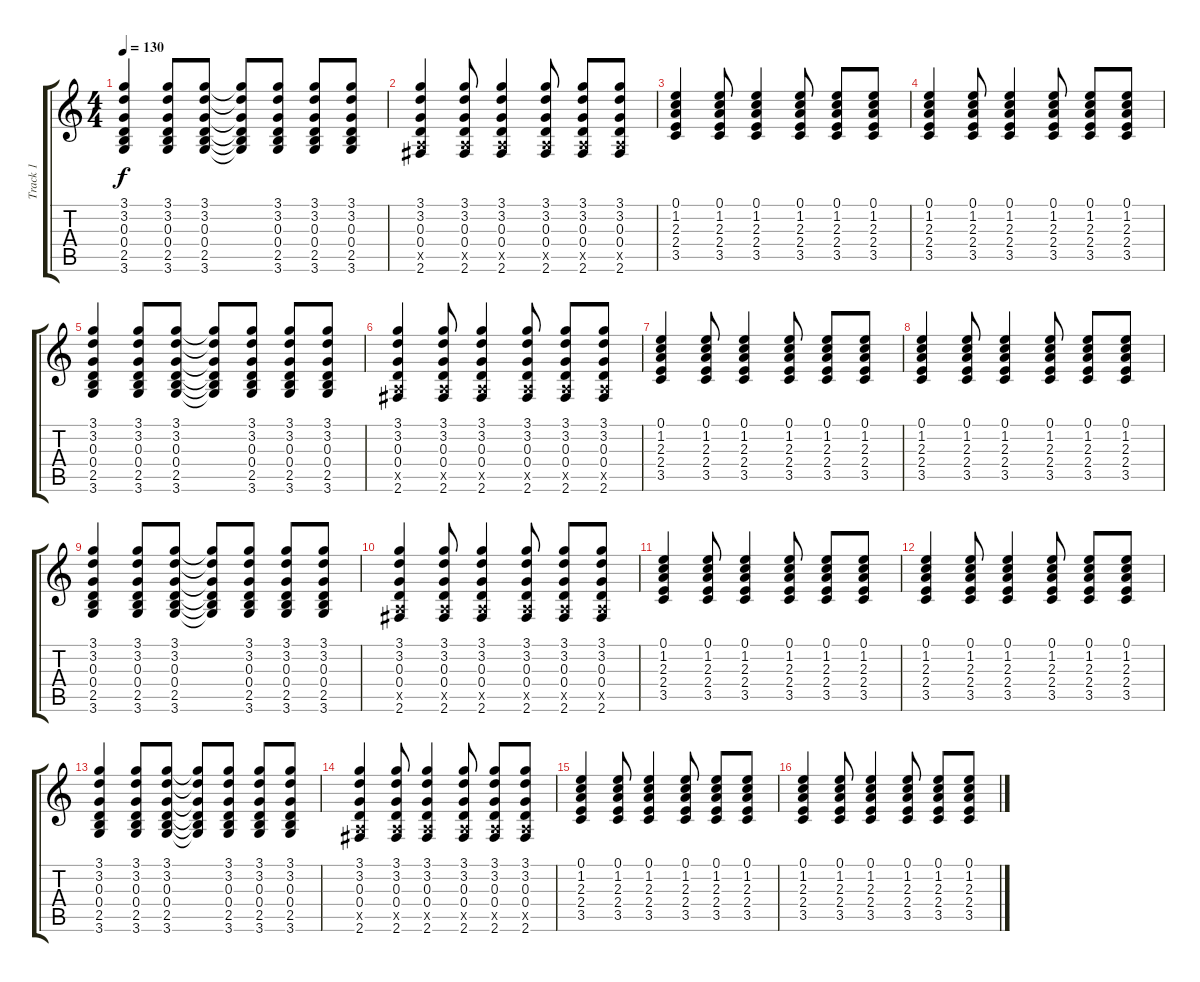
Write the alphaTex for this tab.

\track ("Track 1" "Track 1") {instrument acousticguitarnylon}
\staff {score tabs}
\tuning (E4 B3 G3 D3 A2 E2) {hide}
\ts (4 4)
\tempo 130
\clef g2
\ks c
(3.1 3.2 0.3 0.4 2.5 3.6).4{dy f instrument acousticguitarnylon} (3.1 3.2 0.3 0.4 2.5 3.6).8 (3.1 3.2 0.3 0.4 2.5 3.6).8 (3.1{t} 3.2{t} 0.3{t} 0.4{t} 2.5{t} 3.6{t}).8 (3.1 3.2 0.3 0.4 2.5 3.6).8 (3.1 3.2 0.3 0.4 2.5 3.6).8 (3.1 3.2 0.3 0.4 2.5 3.6).8 |
(3.1 3.2 0.3 0.4 0.5{x} 2.6).4 (3.1 3.2 0.3 0.4 0.5{x} 2.6).8 (3.1 3.2 0.3 0.4 0.5{x} 2.6).4 (3.1 3.2 0.3 0.4 0.5{x} 2.6).8 (3.1 3.2 0.3 0.4 0.5{x} 2.6).8 (3.1 3.2 0.3 0.4 0.5{x} 2.6).8 |
(0.1 1.2 2.3 2.4 3.5).4 (0.1 1.2 2.3 2.4 3.5).8 (0.1 1.2 2.3 2.4 3.5).4 (0.1 1.2 2.3 2.4 3.5).8 (0.1 1.2 2.3 2.4 3.5).8 (0.1 1.2 2.3 2.4 3.5).8 |
(0.1 1.2 2.3 2.4 3.5).4 (0.1 1.2 2.3 2.4 3.5).8 (0.1 1.2 2.3 2.4 3.5).4 (0.1 1.2 2.3 2.4 3.5).8 (0.1 1.2 2.3 2.4 3.5).8 (0.1 1.2 2.3 2.4 3.5).8 |
(3.1 3.2 0.3 0.4 2.5 3.6).4 (3.1 3.2 0.3 0.4 2.5 3.6).8 (3.1 3.2 0.3 0.4 2.5 3.6).8 (3.1{t} 3.2{t} 0.3{t} 0.4{t} 2.5{t} 3.6{t}).8 (3.1 3.2 0.3 0.4 2.5 3.6).8 (3.1 3.2 0.3 0.4 2.5 3.6).8 (3.1 3.2 0.3 0.4 2.5 3.6).8 |
(3.1 3.2 0.3 0.4 0.5{x} 2.6).4 (3.1 3.2 0.3 0.4 0.5{x} 2.6).8 (3.1 3.2 0.3 0.4 0.5{x} 2.6).4 (3.1 3.2 0.3 0.4 0.5{x} 2.6).8 (3.1 3.2 0.3 0.4 0.5{x} 2.6).8 (3.1 3.2 0.3 0.4 0.5{x} 2.6).8 |
(0.1 1.2 2.3 2.4 3.5).4 (0.1 1.2 2.3 2.4 3.5).8 (0.1 1.2 2.3 2.4 3.5).4 (0.1 1.2 2.3 2.4 3.5).8 (0.1 1.2 2.3 2.4 3.5).8 (0.1 1.2 2.3 2.4 3.5).8 |
(0.1 1.2 2.3 2.4 3.5).4 (0.1 1.2 2.3 2.4 3.5).8 (0.1 1.2 2.3 2.4 3.5).4 (0.1 1.2 2.3 2.4 3.5).8 (0.1 1.2 2.3 2.4 3.5).8 (0.1 1.2 2.3 2.4 3.5).8 |
(3.1 3.2 0.3 0.4 2.5 3.6).4 (3.1 3.2 0.3 0.4 2.5 3.6).8 (3.1 3.2 0.3 0.4 2.5 3.6).8 (3.1{t} 3.2{t} 0.3{t} 0.4{t} 2.5{t} 3.6{t}).8 (3.1 3.2 0.3 0.4 2.5 3.6).8 (3.1 3.2 0.3 0.4 2.5 3.6).8 (3.1 3.2 0.3 0.4 2.5 3.6).8 |
(3.1 3.2 0.3 0.4 0.5{x} 2.6).4 (3.1 3.2 0.3 0.4 0.5{x} 2.6).8 (3.1 3.2 0.3 0.4 0.5{x} 2.6).4 (3.1 3.2 0.3 0.4 0.5{x} 2.6).8 (3.1 3.2 0.3 0.4 0.5{x} 2.6).8 (3.1 3.2 0.3 0.4 0.5{x} 2.6).8 |
(0.1 1.2 2.3 2.4 3.5).4 (0.1 1.2 2.3 2.4 3.5).8 (0.1 1.2 2.3 2.4 3.5).4 (0.1 1.2 2.3 2.4 3.5).8 (0.1 1.2 2.3 2.4 3.5).8 (0.1 1.2 2.3 2.4 3.5).8 |
(0.1 1.2 2.3 2.4 3.5).4 (0.1 1.2 2.3 2.4 3.5).8 (0.1 1.2 2.3 2.4 3.5).4 (0.1 1.2 2.3 2.4 3.5).8 (0.1 1.2 2.3 2.4 3.5).8 (0.1 1.2 2.3 2.4 3.5).8 |
(3.1 3.2 0.3 0.4 2.5 3.6).4 (3.1 3.2 0.3 0.4 2.5 3.6).8 (3.1 3.2 0.3 0.4 2.5 3.6).8 (3.1{t} 3.2{t} 0.3{t} 0.4{t} 2.5{t} 3.6{t}).8 (3.1 3.2 0.3 0.4 2.5 3.6).8 (3.1 3.2 0.3 0.4 2.5 3.6).8 (3.1 3.2 0.3 0.4 2.5 3.6).8 |
(3.1 3.2 0.3 0.4 0.5{x} 2.6).4 (3.1 3.2 0.3 0.4 0.5{x} 2.6).8 (3.1 3.2 0.3 0.4 0.5{x} 2.6).4 (3.1 3.2 0.3 0.4 0.5{x} 2.6).8 (3.1 3.2 0.3 0.4 0.5{x} 2.6).8 (3.1 3.2 0.3 0.4 0.5{x} 2.6).8 |
(0.1 1.2 2.3 2.4 3.5).4 (0.1 1.2 2.3 2.4 3.5).8 (0.1 1.2 2.3 2.4 3.5).4 (0.1 1.2 2.3 2.4 3.5).8 (0.1 1.2 2.3 2.4 3.5).8 (0.1 1.2 2.3 2.4 3.5).8 |
(0.1 1.2 2.3 2.4 3.5).4 (0.1 1.2 2.3 2.4 3.5).8 (0.1 1.2 2.3 2.4 3.5).4 (0.1 1.2 2.3 2.4 3.5).8 (0.1 1.2 2.3 2.4 3.5).8 (0.1 1.2 2.3 2.4 3.5).8
